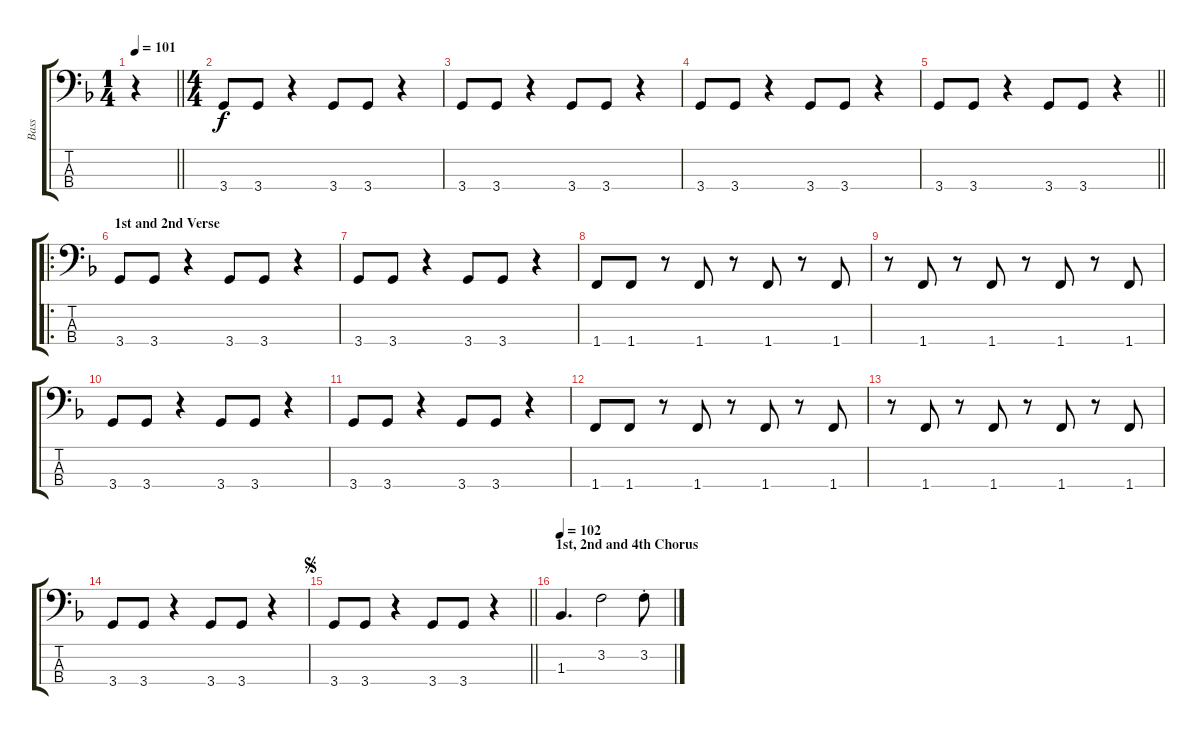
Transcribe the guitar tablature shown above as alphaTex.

\track ("Bass" "Bass") {instrument electricbassfinger}
\staff {score tabs}
\tuning (G2 D2 A1 E1) {hide}
\ts (1 4)
\tempo 101
\clef f4
\barLineRight lightlight
\ks f
r.4{dy f instrument electricbassfinger} |
\ts (4 4)
3.4.8 3.4.8 r.4 3.4.8 3.4.8 r.4 |
3.4.8 3.4.8 r.4 3.4.8 3.4.8 r.4 |
3.4.8 3.4.8 r.4 3.4.8 3.4.8 r.4 |
\barLineRight lightlight
3.4.8 3.4.8 r.4 3.4.8 3.4.8 r.4 |
\ro
\section ("" "1st and 2nd Verse")
3.4.8 3.4.8 r.4 3.4.8 3.4.8 r.4 |
3.4.8 3.4.8 r.4 3.4.8 3.4.8 r.4 |
1.4.8 1.4.8 r.8 1.4.8 r.8 1.4.8 r.8 1.4.8 |
r.8 1.4.8 r.8 1.4.8 r.8 1.4.8 r.8 1.4.8 |
3.4.8 3.4.8 r.4 3.4.8 3.4.8 r.4 |
3.4.8 3.4.8 r.4 3.4.8 3.4.8 r.4 |
1.4.8 1.4.8 r.8 1.4.8 r.8 1.4.8 r.8 1.4.8 |
r.8 1.4.8 r.8 1.4.8 r.8 1.4.8 r.8 1.4.8 |
3.4.8 3.4.8 r.4 3.4.8 3.4.8 r.4 |
\jump segno
\barLineRight lightlight
3.4.8 3.4.8 r.4 3.4.8 3.4.8 r.4 |
\section ("" "1st, 2nd and 4th Chorus")
\tempo 102
1.3.4{d} 3.2.2 3.2{st}.8
